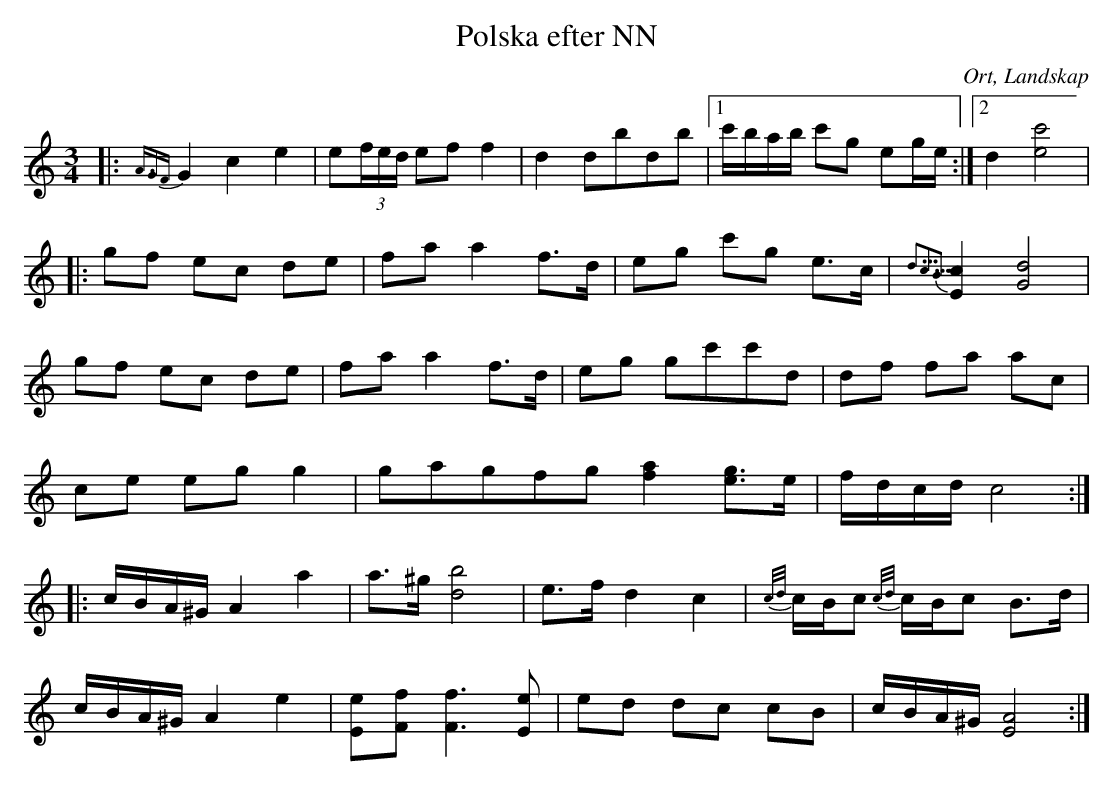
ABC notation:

X:1
T:Polska efter NN
O:Ort, Landskap
M:3/4
L:1/8
K:C
|:{A3/2GF}G2 c2 e2|e(3f/e/d/ ef f2|d2 dbdb|1 c'/b/a/b/ c'g eg/e/:|2 d2 [e4c'4]|
|:gf ec de|fa a2 f>d|eg c'g e>c|{d5/4c5/4B5/4}[c2E2] [G4d4]|
gf ec de|fa a2 f>d|eg gc'c'd|df fa ac|
ce eg g2|g2/5a2/5g2/5f2/5g2/5 [f2a2] [eg]>e|f/d/c/d/  c4:|
|:c/B/A/^G/ A2 a2|a>^g [d4b4]|e>f d2 c2|{c/d/}c/B/c {c/d/}c/B/c B>d|
c/B/A/^G/ A2 e2|[Ee][Ff] [F3f3] [Ee] |ed dc cB|c/B/A/^G/ [E4A4]:|
